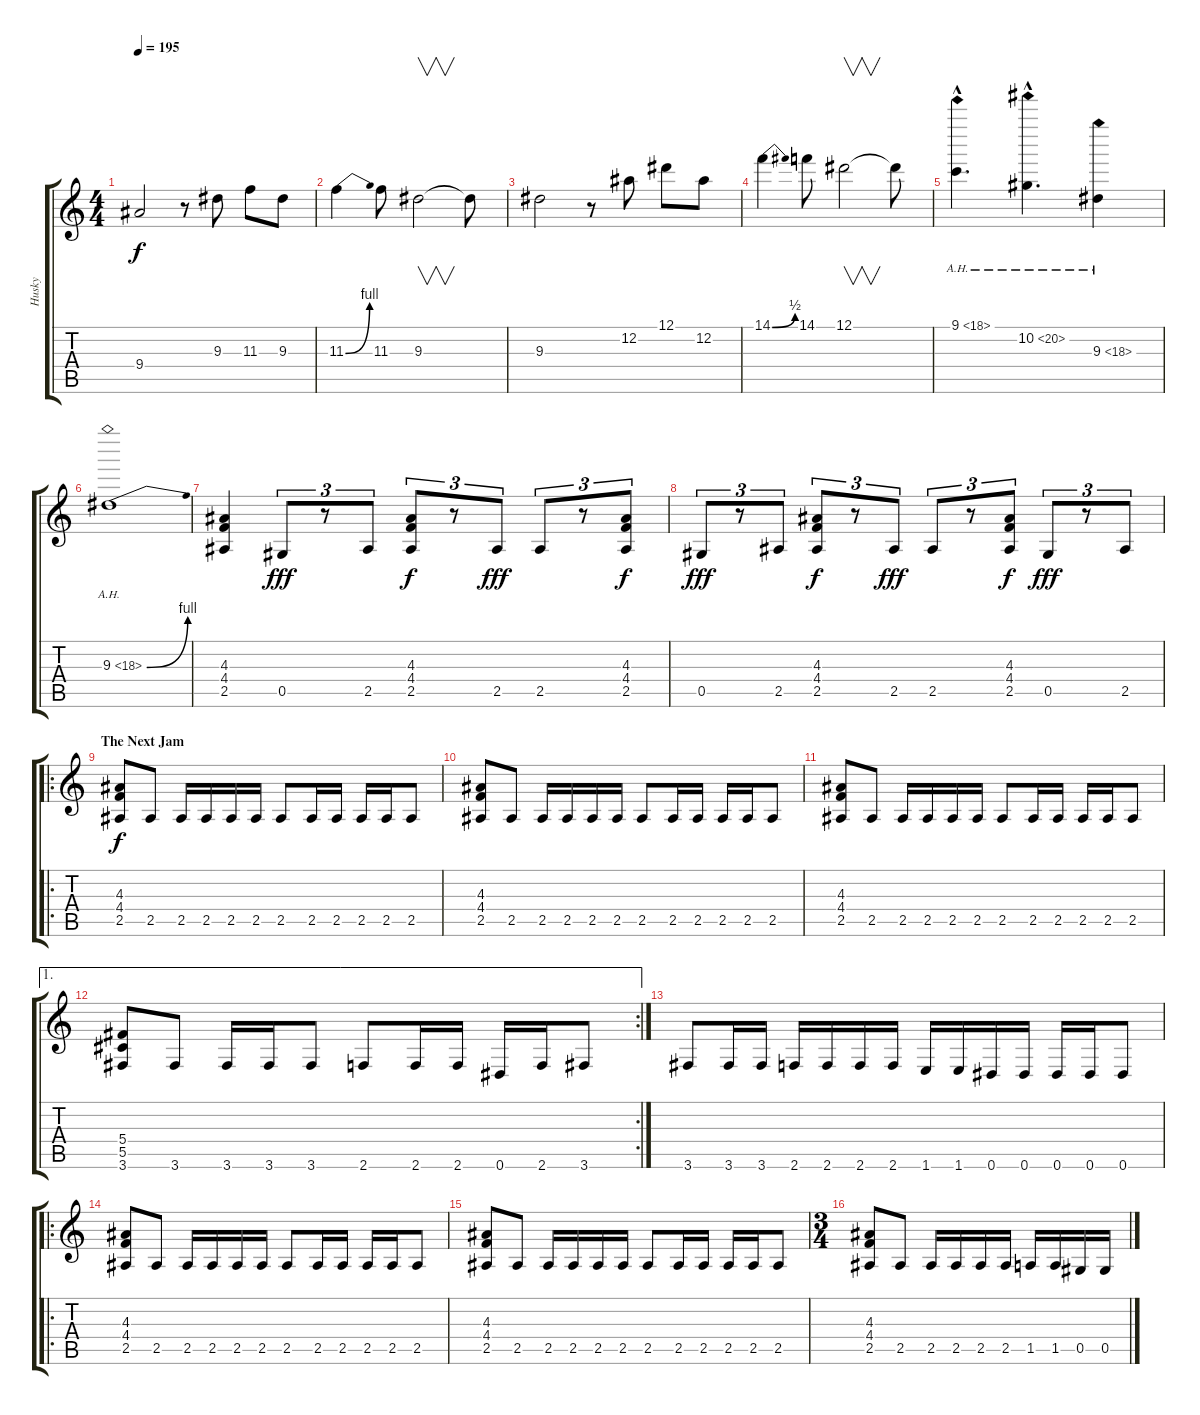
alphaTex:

\track ("Husky" "Husky") {instrument distortionguitar}
\staff {score tabs}
\tuning (Eb4 Bb3 Gb3 Db3 Ab2 Eb2) {hide}
\ts (4 4)
\tempo 195
\clef g2
\ks c
9.4.2{dy f} r.8 9.3.8 11.3.8 9.3.8 |
11.3{be (bend 0 0 60 4)}.4 11.3.8 9.3.2{v} 9.3{t}.8 |
9.3.2 r.8 12.2.8 12.1.8 12.2.8 |
14.1{be (bend 0 0 60 2)}.4 14.1.8 12.1.2{v} 12.1{t}.8 |
9.1{ah 9 hac}.4{d} 10.2{ah 10 hac}.4{d} 9.3{ah 9}.4 |
9.3{be (bend 0 0 60 4) ah 9}.1 |
(4.3 4.4 2.5).4{instrument distortionguitar} 0.5.8{tu (3 2) dy fff} r.8{tu (3 2)} 2.5.8{tu (3 2)} (4.3 4.4 2.5).8{tu (3 2) dy f} r.8{tu (3 2)} 2.5.8{tu (3 2) dy fff} 2.5.8{tu (3 2)} r.8{tu (3 2)} (4.3 4.4 2.5).8{tu (3 2) dy f} |
0.5.8{tu (3 2) dy fff} r.8{tu (3 2)} 2.5.8{tu (3 2)} (4.3 4.4 2.5).8{tu (3 2) dy f} r.8{tu (3 2)} 2.5.8{tu (3 2) dy fff} 2.5.8{tu (3 2)} r.8{tu (3 2)} (4.3 4.4 2.5).8{tu (3 2) dy f} 0.5.8{tu (3 2) dy fff} r.8{tu (3 2)} 2.5.8{tu (3 2)} |
\ro
\section ("" "The Next Jam")
(4.3 4.4 2.5).8{dy f} 2.5.8 2.5.16 2.5.16 2.5.16 2.5.16 2.5.8 2.5.16 2.5.16 2.5.16 2.5.16 2.5.8 |
(4.3 4.4 2.5).8 2.5.8 2.5.16 2.5.16 2.5.16 2.5.16 2.5.8 2.5.16 2.5.16 2.5.16 2.5.16 2.5.8 |
(4.3 4.4 2.5).8 2.5.8 2.5.16 2.5.16 2.5.16 2.5.16 2.5.8 2.5.16 2.5.16 2.5.16 2.5.16 2.5.8 |
\ae 1
\rc 2
(5.4 5.5 3.6).8 3.6.8 3.6.16 3.6.16 3.6.8 2.6.8 2.6.16 2.6.16 0.6.16 2.6.16 3.6.8 |
3.6.8 3.6.16 3.6.16 2.6.16 2.6.16 2.6.16 2.6.16 1.6.16 1.6.16 0.6.16 0.6.16 0.6.16 0.6.16 0.6.8 |
\ro
(4.3 4.4 2.5).8 2.5.8 2.5.16 2.5.16 2.5.16 2.5.16 2.5.8 2.5.16 2.5.16 2.5.16 2.5.16 2.5.8 |
(4.3 4.4 2.5).8 2.5.8 2.5.16 2.5.16 2.5.16 2.5.16 2.5.8 2.5.16 2.5.16 2.5.16 2.5.16 2.5.8 |
\ts (3 4)
(4.3 4.4 2.5).8 2.5.8 2.5.16 2.5.16 2.5.16 2.5.16 1.5.16 1.5.16 0.5.16 0.5.16
